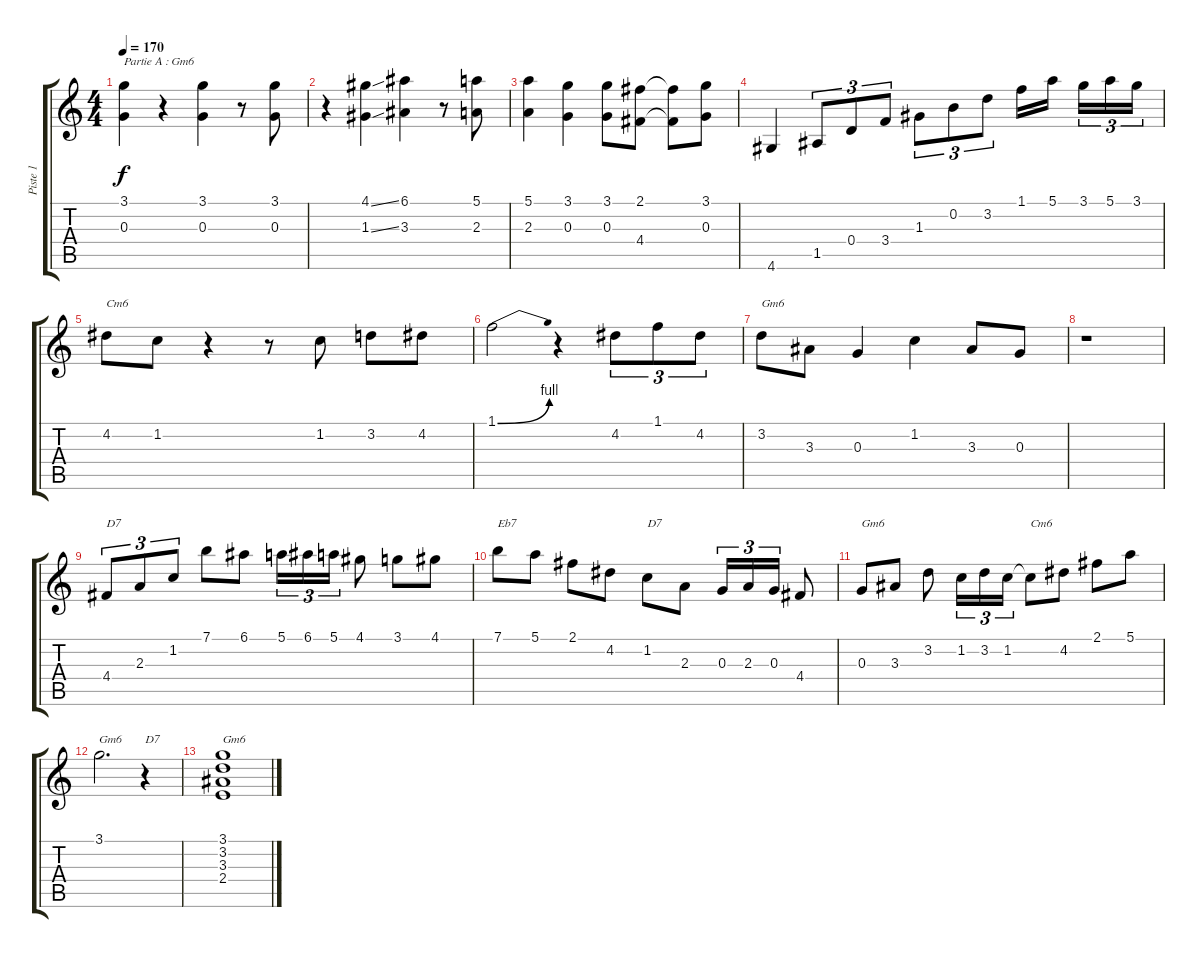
\track ("Piste 1" "Piste 1") {instrument acousticguitarnylon}
\staff {score tabs}
\tuning (E4 B3 G3 D3 A2 E2) {hide}
\ts (4 4)
\tempo 170
\clef g2
\ks c
(3.1 0.3).4{txt "Partie A : Gm6" dy f} r.4 (3.1 0.3).4 r.8 (3.1 0.3).8 |
r.4 (4.1{ss} 1.3{ss}).4 (6.1 3.3).4 r.8 (5.1 2.3).8 |
(5.1 2.3).4 (3.1 0.3).4 (3.1 0.3).8 (2.1 4.4).8 (2.1{t} 4.4{t}).8 (3.1 0.3).8 |
4.6.4 1.5.8{tu (3 2)} 0.4.8{tu (3 2)} 3.4.8{tu (3 2)} 1.3.8{tu (3 2)} 0.2.8{tu (3 2)} 3.2.8{tu (3 2)} 1.1.16 5.1.16 3.1.16{tu (3 2)} 5.1.16{tu (3 2)} 3.1.16{tu (3 2)} |
4.2.8{txt "Cm6"} 1.2.8 r.4 r.8 1.2.8 3.2.8 4.2.8 |
1.1{be (bend 0 0 60 4)}.2 r.4 4.2.8{tu (3 2)} 1.1.8{tu (3 2)} 4.2.8{tu (3 2)} |
3.2.8{txt "Gm6"} 3.3.8 0.3.4 1.2.4 3.3.8 0.3.8 |
r.1 |
4.4.8{tu (3 2) txt "D7"} 2.3.8{tu (3 2)} 1.2.8{tu (3 2)} 7.1.8 6.1.8 5.1.16{tu (3 2)} 6.1.16{tu (3 2)} 5.1.16{tu (3 2)} 4.1.8 3.1.8 4.1.8 |
7.1.8{txt "Eb7"} 5.1.8 2.1.8 4.2.8 1.2.8{txt "D7"} 2.3.8 0.3.16{tu (3 2)} 2.3.16{tu (3 2)} 0.3.16{tu (3 2)} 4.4.8 |
0.3.8{txt "Gm6"} 3.3.8 3.2.8 1.2.16{tu (3 2)} 3.2.16{tu (3 2)} 1.2.16{tu (3 2)} 1.2{t}.8{txt "Cm6"} 4.2.8 2.1.8 5.1.8 |
3.1.2{d txt "Gm6"} r.4{txt "D7"} |
(3.1 3.2 3.3 2.4).1{txt "Gm6"}
